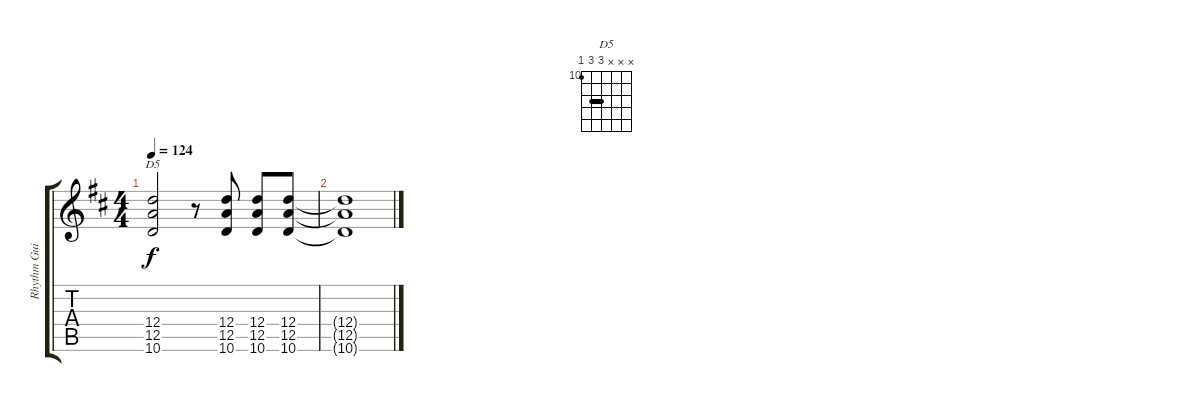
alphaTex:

\track ("Rhythm Guitar" "Rhythm Gui") {instrument distortionguitar}
\staff {score tabs}
\tuning (E4 B3 G3 D3 A2 E2) {hide}
\chord ("D5" x x x 12 12 10) {firstfret 10 barre 12}
\ts (4 4)
\tempo 124
\clef g2
\ks d
(12.4{t} 12.5{t} 10.6{t}).2{ch "D5" dy f} r.8 (12.4 12.5 10.6).8 (12.4 12.5 10.6).8 (12.4 12.5 10.6).8 |
(12.4{t} 12.5{t} 10.6{t}).1
